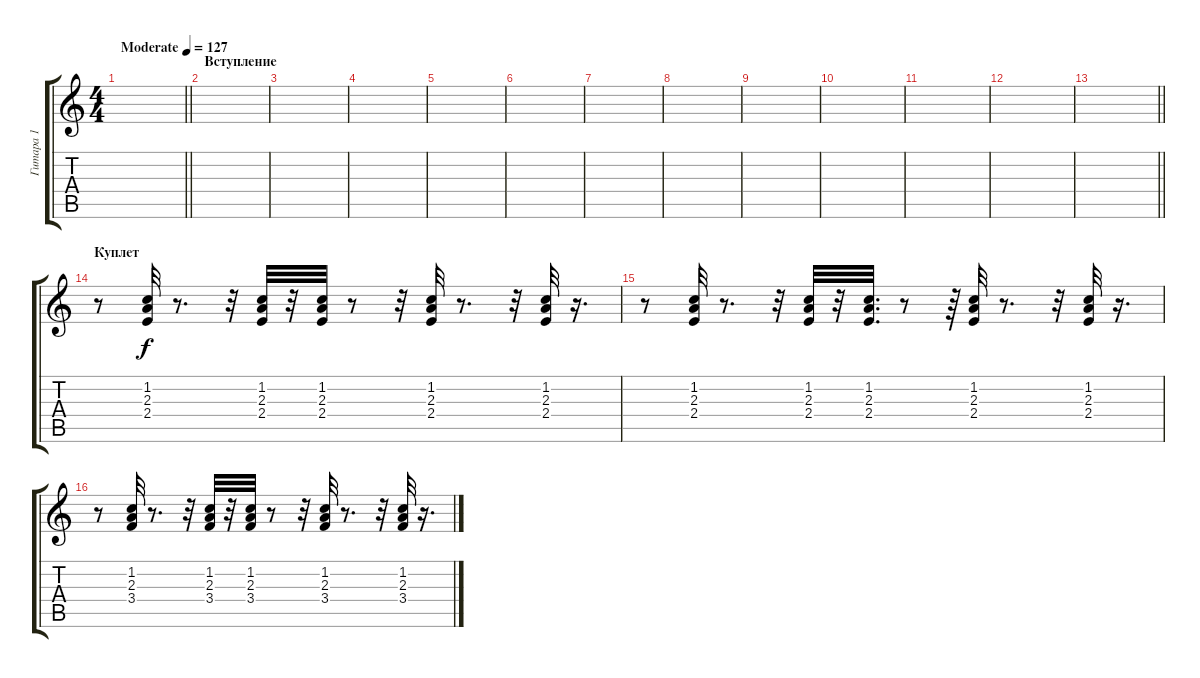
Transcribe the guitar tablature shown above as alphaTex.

\track ("Гитара 1" "Гитара 1") {solo instrument electricguitarjazz}
\staff {score tabs}
\tuning (E4 B3 G3 D3 A2 E2) {hide}
\ts (4 4)
\tempo (127 "Moderate")
\clef g2
\barLineRight lightlight
\ks c
|
\section ("" "Вступление")
|
|
|
|
|
|
|
|
|
|
|
\barLineRight lightlight
|
\section ("" "Куплет")
r.8 (1.2 2.3 2.4).32 r.8{d} r.32 (1.2 2.3 2.4).32 r.32 (1.2 2.3 2.4).32 r.8 r.32 (1.2 2.3 2.4).32 r.8{d} r.32 (1.2 2.3 2.4).32 r.16{d} |
r.8 (1.2 2.3 2.4).32 r.8{d} r.32 (1.2 2.3 2.4).32 r.32 (1.2 2.3 2.4).32{d} r.8 r.64 (1.2 2.3 2.4).32 r.8{d} r.32 (1.2 2.3 2.4).32 r.16{d} |
r.8 (1.2 2.3 3.4).32 r.8{d} r.32 (1.2 2.3 3.4).32 r.32 (1.2 2.3 3.4).32 r.8 r.32 (1.2 2.3 3.4).32 r.8{d} r.32 (1.2 2.3 3.4).32 r.16{d}
